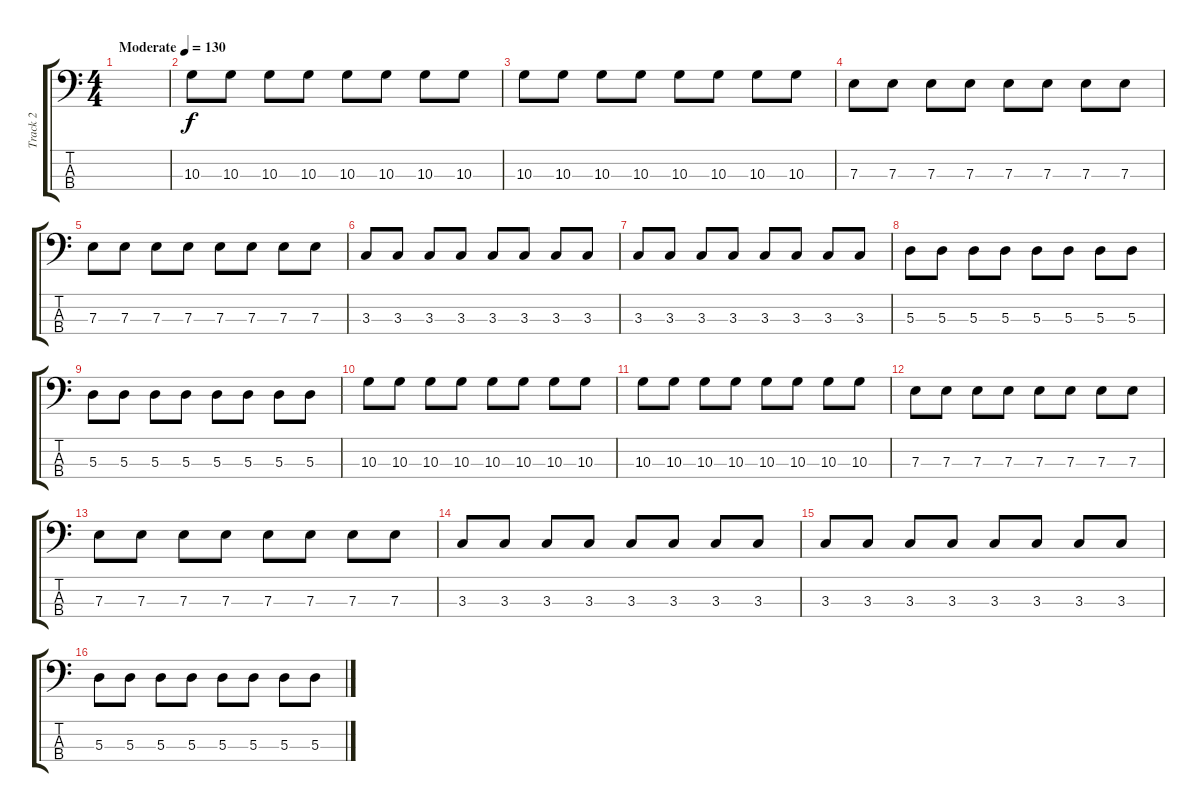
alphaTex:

\track ("Track 2" "Track 2") {instrument electricbassfinger}
\staff {score tabs}
\tuning (G2 D2 A1 E1) {hide}
\ts (4 4)
\tempo (130 "Moderate")
\clef f4
\ks c
|
10.3.8 10.3.8 10.3.8 10.3.8 10.3.8 10.3.8 10.3.8 10.3.8 |
10.3.8 10.3.8 10.3.8 10.3.8 10.3.8 10.3.8 10.3.8 10.3.8 |
7.3.8 7.3.8 7.3.8 7.3.8 7.3.8 7.3.8 7.3.8 7.3.8 |
7.3.8 7.3.8 7.3.8 7.3.8 7.3.8 7.3.8 7.3.8 7.3.8 |
3.3.8 3.3.8 3.3.8 3.3.8 3.3.8 3.3.8 3.3.8 3.3.8 |
3.3.8 3.3.8 3.3.8 3.3.8 3.3.8 3.3.8 3.3.8 3.3.8 |
5.3.8 5.3.8 5.3.8 5.3.8 5.3.8 5.3.8 5.3.8 5.3.8 |
5.3.8 5.3.8 5.3.8 5.3.8 5.3.8 5.3.8 5.3.8 5.3.8 |
10.3.8 10.3.8 10.3.8 10.3.8 10.3.8 10.3.8 10.3.8 10.3.8 |
10.3.8 10.3.8 10.3.8 10.3.8 10.3.8 10.3.8 10.3.8 10.3.8 |
7.3.8 7.3.8 7.3.8 7.3.8 7.3.8 7.3.8 7.3.8 7.3.8 |
7.3.8 7.3.8 7.3.8 7.3.8 7.3.8 7.3.8 7.3.8 7.3.8 |
3.3.8 3.3.8 3.3.8 3.3.8 3.3.8 3.3.8 3.3.8 3.3.8 |
3.3.8 3.3.8 3.3.8 3.3.8 3.3.8 3.3.8 3.3.8 3.3.8 |
5.3.8 5.3.8 5.3.8 5.3.8 5.3.8 5.3.8 5.3.8 5.3.8
